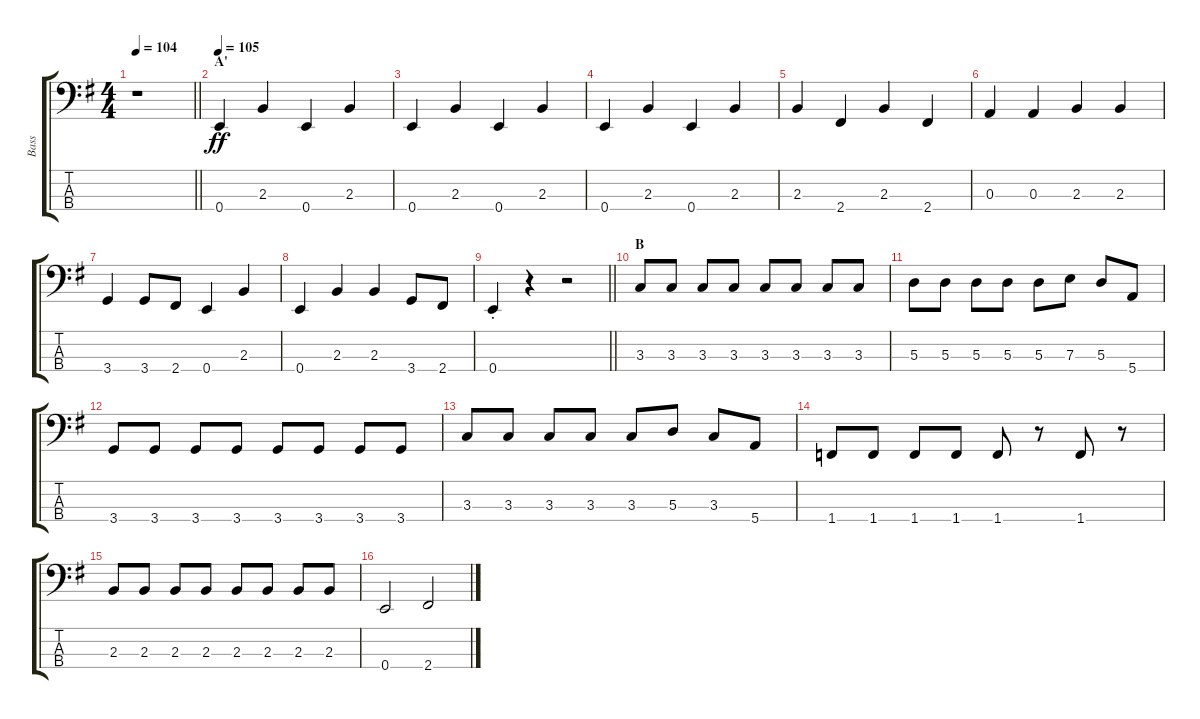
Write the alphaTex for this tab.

\track ("Bass" "Bass") {instrument electricbasspick}
\staff {score tabs}
\tuning (G2 D2 A1 E1) {hide}
\ts (4 4)
\tempo 104
\clef f4
\barLineRight lightlight
\ks g
r.1{dy ff} |
\section ("" "A'")
\tempo 105
0.4.4 2.3.4 0.4.4 2.3.4 |
0.4.4 2.3.4 0.4.4 2.3.4 |
0.4.4 2.3.4 0.4.4 2.3.4 |
2.3.4 2.4.4 2.3.4 2.4.4 |
0.3.4 0.3.4 2.3.4 2.3.4 |
3.4.4 3.4.8 2.4.8 0.4.4 2.3.4 |
0.4.4 2.3.4 2.3.4 3.4.8 2.4.8 |
\barLineRight lightlight
0.4{st}.4 r.4 r.2 |
\section ("" "B")
3.3.8 3.3.8 3.3.8 3.3.8 3.3.8 3.3.8 3.3.8 3.3.8 |
5.3.8 5.3.8 5.3.8 5.3.8 5.3.8 7.3.8 5.3.8 5.4.8 |
3.4.8 3.4.8 3.4.8 3.4.8 3.4.8 3.4.8 3.4.8 3.4.8 |
3.3.8 3.3.8 3.3.8 3.3.8 3.3.8 5.3.8 3.3.8 5.4.8 |
1.4.8 1.4.8 1.4.8 1.4.8 1.4.8 r.8 1.4.8 r.8 |
2.3.8 2.3.8 2.3.8 2.3.8 2.3.8 2.3.8 2.3.8 2.3.8 |
0.4.2 2.4.2
